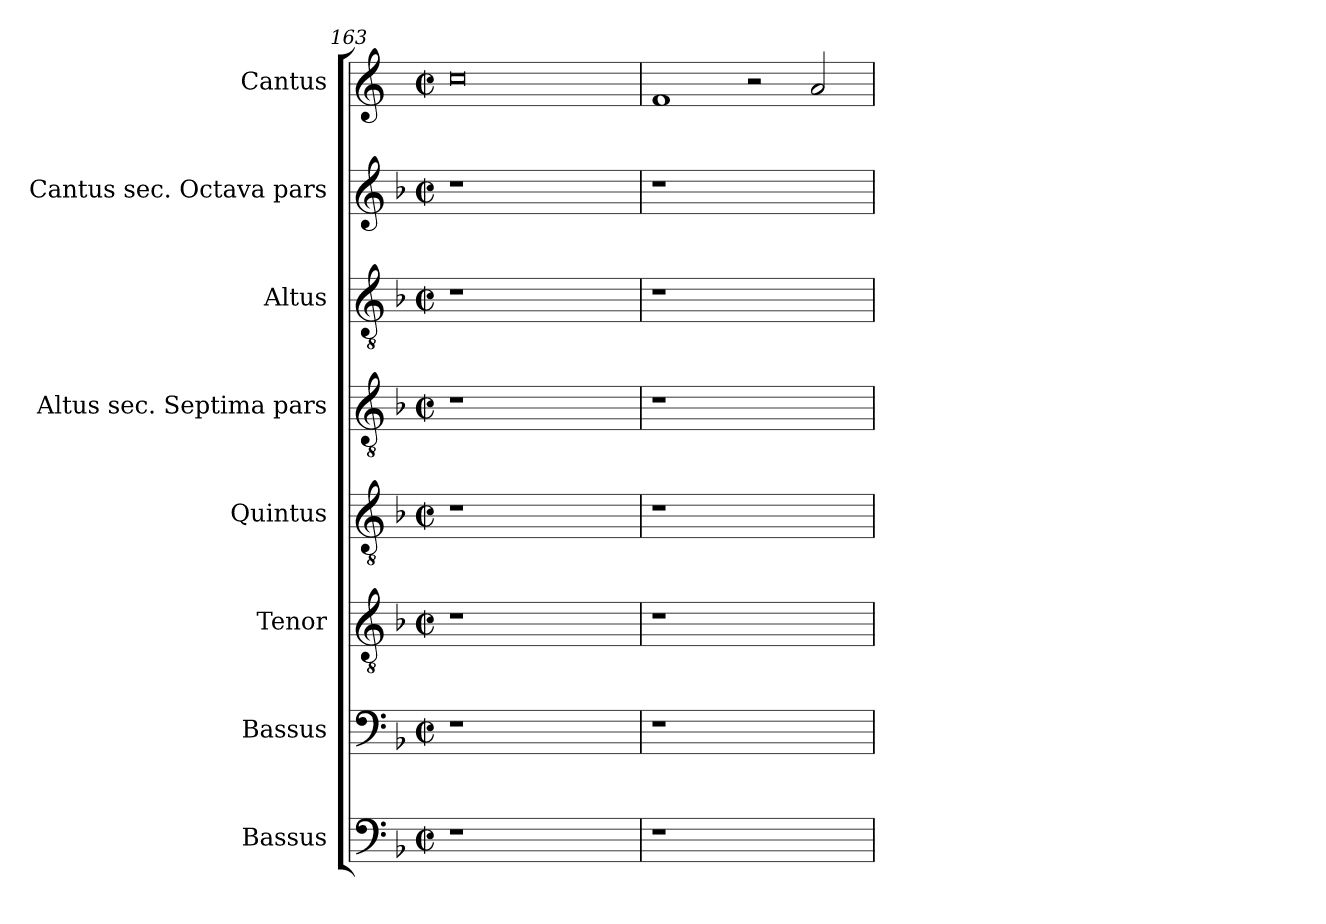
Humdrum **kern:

**kern	**kern	**kern	**kern	**kern	**kern	**kern	**kern
*part8	*part7	*part6	*part5	*part4	*part3	*part2	*part1
*staff8	*staff7	*staff6	*staff5	*staff4	*staff3	*staff2	*staff1
*I"Bassus	*I"Bassus	*I"Tenor	*I"Quintus	*I"Altus sec. Septima pars	*I"Altus	*I"Cantus sec. Octava pars	*I"Cantus
*	*I'Bassus	*I'Tenor	*I'Quintus	*	*I'Altus	*	*I'Cantus
*clefF4	*clefF4	*clefGv2	*clefGv2	*clefGv2	*clefGv2	*clefG2	*clefG2
*k[b-]	*k[b-]	*k[b-]	*k[b-]	*k[b-]	*k[b-]	*k[b-]	*k[]
*F:	*F:	*F:	*F:	*F:	*F:	*F:	*C:
*M2/2	*M2/2	*M2/2	*M2/2	*M2/2	*M2/2	*M2/2	*M2/2
*met(c|)	*met(c|)	*met(c|)	*met(c|)	*met(c|)	*met(c|)	*met(c|)	*met(c|)
=163	=163	=163	=163	=163	=163	=163	=163
1r	1r	1r	1r	1r	1r	1r	0cc
1ryy	1ryy	1ryy	1ryy	1ryy	1ryy	1ryy	.
=164	=164	=164	=164	=164	=164	=164	=164
1r	1r	1r	1r	1r	1r	1r	1f
1ryy	1ryy	1ryy	1ryy	1ryy	1ryy	1ryy	2r
.	.	.	.	.	.	.	2a/
=	=	=	=	=	=	=	=
*-	*-	*-	*-	*-	*-	*-	*-
